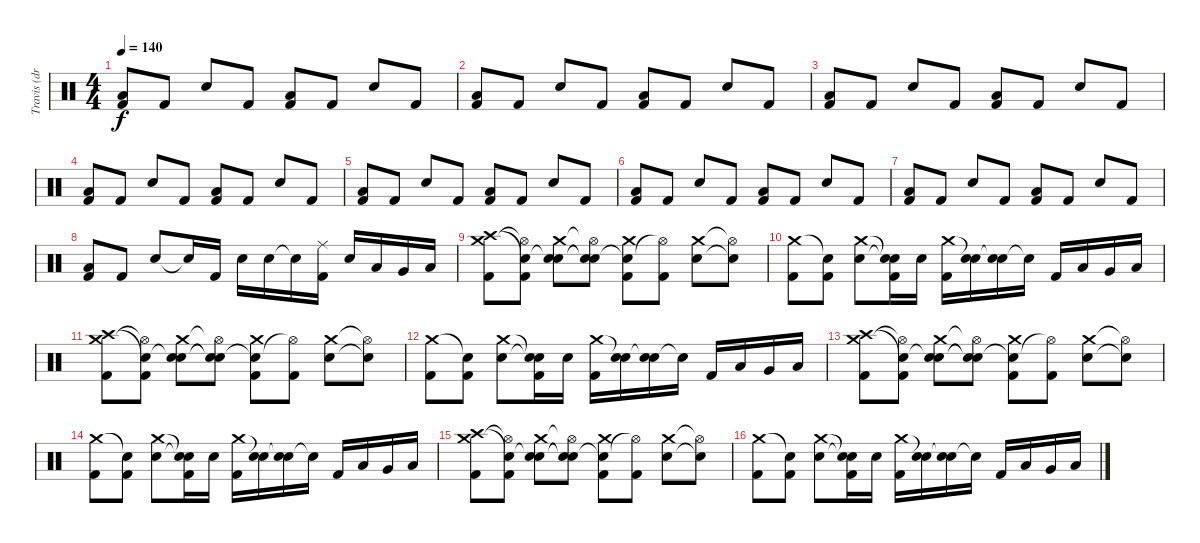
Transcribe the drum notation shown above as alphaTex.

\track ("Travis (drums)" "Travis (dr") {instrument percussion}
\staff {score}
\articulation defaults
\ts (4 4)
\tempo 140
\clef neutral
\ks c
("Low Tom (hit)" "Kick (hit) 2").8{dy f} "Kick (hit) 2".8 "Snare (hit) 2".8 "Kick (hit) 2".8 ("Low Tom (hit)" "Kick (hit) 2").8 "Kick (hit) 2".8 "Snare (hit) 2".8 "Kick (hit) 2".8 |
("Low Tom (hit)" "Kick (hit) 2").8 "Kick (hit) 2".8 "Snare (hit) 2".8 "Kick (hit) 2".8 ("Low Tom (hit)" "Kick (hit) 2").8 "Kick (hit) 2".8 "Snare (hit) 2".8 "Kick (hit) 2".8 |
("Low Tom (hit)" "Kick (hit) 2").8 "Kick (hit) 2".8 "Snare (hit) 2".8 "Kick (hit) 2".8 ("Low Tom (hit)" "Kick (hit) 2").8 "Kick (hit) 2".8 "Snare (hit) 2".8 "Kick (hit) 2".8 |
("Low Tom (hit)" "Kick (hit) 2").8 "Kick (hit) 2".8 "Snare (hit) 2".8 "Kick (hit) 2".8 ("Low Tom (hit)" "Kick (hit) 2").8 "Kick (hit) 2".8 "Snare (hit) 2".8 "Kick (hit) 2".8 |
("Low Tom (hit)" "Kick (hit) 2").8 "Kick (hit) 2".8 "Snare (hit) 2".8 "Kick (hit) 2".8 ("Low Tom (hit)" "Kick (hit) 2").8 "Kick (hit) 2".8 "Snare (hit) 2".8 "Kick (hit) 2".8 |
("Low Tom (hit)" "Kick (hit) 2").8 "Kick (hit) 2".8 "Snare (hit) 2".8 "Kick (hit) 2".8 ("Low Tom (hit)" "Kick (hit) 2").8 "Kick (hit) 2".8 "Snare (hit) 2".8 "Kick (hit) 2".8 |
("Low Tom (hit)" "Kick (hit) 2").8 "Kick (hit) 2".8 "Snare (hit) 2".8 "Kick (hit) 2".8 ("Low Tom (hit)" "Kick (hit) 2").8 "Kick (hit) 2".8 "Snare (hit) 2".8 "Kick (hit) 2".8 |
("Low Tom (hit)" "Kick (hit) 2").8 "Kick (hit) 2".8 "Snare (hit) 2".8 "Snare (hit)"{t}.16 "Kick (hit) 2".16 "Snare (hit) 2".16 "Snare (hit) 2".16 "Snare (hit)"{t}.16 ("Ride (middle)" "Kick (hit) 2").16 "Snare (hit) 2".16 "Low Tom (hit)".16 "Very Low Tom (hit)".16 "Low Floor Tom (hit)".16 |
("Crash high (hit)" "Crash medium (hit)" "Kick (hit) 2").8 ("Snare (hit)"{t} "Hi-Hat (open)"{t} "Kick (hit) 2").8 ("Snare (hit)"{t} "Crash medium (hit)" "Snare (hit) 2").8 ("Snare (hit)"{t} "Hi-Hat (open)"{t} "Snare (hit)"{t}).8 ("Snare (hit)"{t} "Crash medium (hit)" "Kick (hit) 2").8 ("Hi-Hat (open)"{t} "Kick (hit) 2").8 ("Crash medium (hit)" "Snare (hit) 2").8 ("Hi-Hat (open)"{t} "Snare (hit)"{t}).8 |
("Crash medium (hit)" "Kick (hit) 2").8 ("Snare (hit)"{t} "Kick (hit) 2").8 ("Crash medium (hit)" "Snare (hit) 2").8 ("Snare (hit)"{t} "Snare (hit)"{t} "Kick (hit) 2").16 "Snare (hit) 2".16 ("Crash medium (hit)" "Kick (hit) 2").16 ("Snare (hit)"{t} "Snare (hit) 2").16 ("Snare (hit)"{t} "Snare (hit) 2").16 "Snare (hit)"{t}.16 "Kick (hit) 2".16 "Low Tom (hit)".16 "Very Low Tom (hit)".16 "Low Floor Tom (hit)".16 |
("Crash high (hit)" "Crash medium (hit)" "Kick (hit) 2").8 ("Snare (hit)"{t} "Hi-Hat (open)"{t} "Kick (hit) 2").8 ("Snare (hit)"{t} "Crash medium (hit)" "Snare (hit) 2").8 ("Snare (hit)"{t} "Hi-Hat (open)"{t} "Snare (hit)"{t}).8 ("Snare (hit)"{t} "Crash medium (hit)" "Kick (hit) 2").8 ("Hi-Hat (open)"{t} "Kick (hit) 2").8 ("Crash medium (hit)" "Snare (hit) 2").8 ("Hi-Hat (open)"{t} "Snare (hit)"{t}).8 |
("Crash medium (hit)" "Kick (hit) 2").8 ("Snare (hit)"{t} "Kick (hit) 2").8 ("Crash medium (hit)" "Snare (hit) 2").8 ("Snare (hit)"{t} "Snare (hit)"{t} "Kick (hit) 2").16 "Snare (hit) 2".16 ("Crash medium (hit)" "Kick (hit) 2").16 ("Snare (hit)"{t} "Snare (hit) 2").16 ("Snare (hit)"{t} "Snare (hit) 2").16 "Snare (hit)"{t}.16 "Kick (hit) 2".16 "Low Tom (hit)".16 "Very Low Tom (hit)".16 "Low Floor Tom (hit)".16 |
("Crash high (hit)" "Crash medium (hit)" "Kick (hit) 2").8 ("Snare (hit)"{t} "Hi-Hat (open)"{t} "Kick (hit) 2").8 ("Snare (hit)"{t} "Crash medium (hit)" "Snare (hit) 2").8 ("Snare (hit)"{t} "Hi-Hat (open)"{t} "Snare (hit)"{t}).8 ("Snare (hit)"{t} "Crash medium (hit)" "Kick (hit) 2").8 ("Hi-Hat (open)"{t} "Kick (hit) 2").8 ("Crash medium (hit)" "Snare (hit) 2").8 ("Hi-Hat (open)"{t} "Snare (hit)"{t}).8 |
("Crash medium (hit)" "Kick (hit) 2").8 ("Snare (hit)"{t} "Kick (hit) 2").8 ("Crash medium (hit)" "Snare (hit) 2").8 ("Snare (hit)"{t} "Snare (hit)"{t} "Kick (hit) 2").16 "Snare (hit) 2".16 ("Crash medium (hit)" "Kick (hit) 2").16 ("Snare (hit)"{t} "Snare (hit) 2").16 ("Snare (hit)"{t} "Snare (hit) 2").16 "Snare (hit)"{t}.16 "Kick (hit) 2".16 "Low Tom (hit)".16 "Very Low Tom (hit)".16 "Low Floor Tom (hit)".16 |
("Crash high (hit)" "Crash medium (hit)" "Kick (hit) 2").8 ("Snare (hit)"{t} "Hi-Hat (open)"{t} "Kick (hit) 2").8 ("Snare (hit)"{t} "Crash medium (hit)" "Snare (hit) 2").8 ("Snare (hit)"{t} "Hi-Hat (open)"{t} "Snare (hit)"{t}).8 ("Snare (hit)"{t} "Crash medium (hit)" "Kick (hit) 2").8 ("Hi-Hat (open)"{t} "Kick (hit) 2").8 ("Crash medium (hit)" "Snare (hit) 2").8 ("Hi-Hat (open)"{t} "Snare (hit)"{t}).8 |
("Crash medium (hit)" "Kick (hit) 2").8 ("Snare (hit)"{t} "Kick (hit) 2").8 ("Crash medium (hit)" "Snare (hit) 2").8 ("Snare (hit)"{t} "Snare (hit)"{t} "Kick (hit) 2").16 "Snare (hit) 2".16 ("Crash medium (hit)" "Kick (hit) 2").16 ("Snare (hit)"{t} "Snare (hit) 2").16 ("Snare (hit)"{t} "Snare (hit) 2").16 "Snare (hit)"{t}.16 "Kick (hit) 2".16 "Low Tom (hit)".16 "Very Low Tom (hit)".16 "Low Floor Tom (hit)".16
